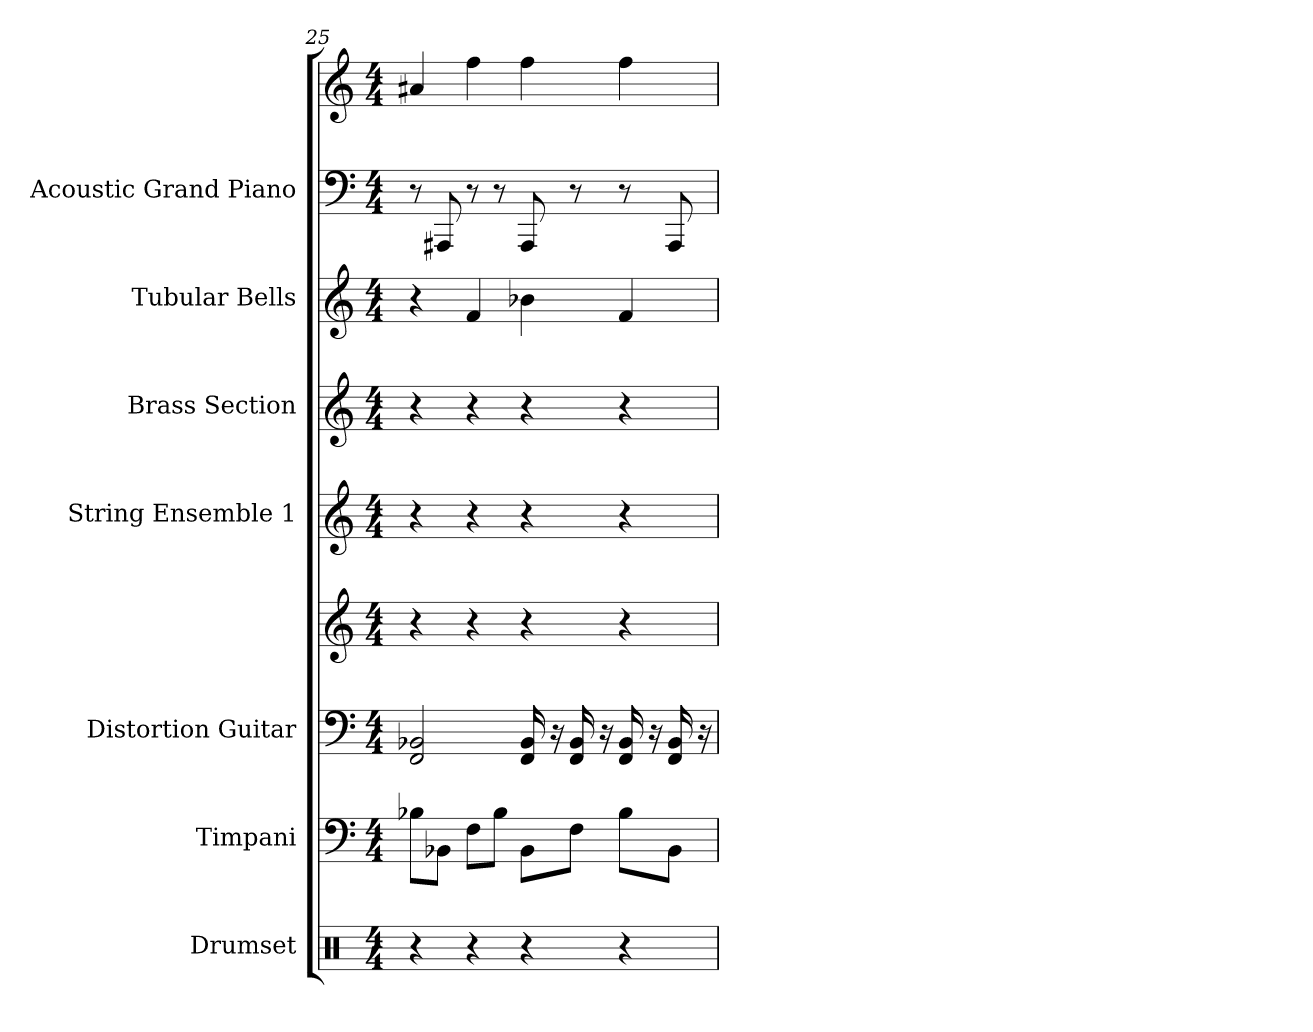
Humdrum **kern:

**kern	**kern	**kern	**kern	**kern	**kern	**kern	**kern	**kern
*part7	*part6	*part5	*part5	*part4	*part3	*part2	*part1	*part1
*staff9	*staff8	*staff7	*staff6	*staff5	*staff4	*staff3	*staff2	*staff1
*I"Drumset	*I"Timpani	*I"Distortion Guitar	*	*I"String Ensemble 1	*I"Brass Section	*I"Tubular Bells	*I"Acoustic Grand Piano	*
*I'Drs.	*I'Timp	*	*	*I'Str	*I'Brs	*I'Tbells	*I'Pno	*
*clefX	*clefF4	*clefF4	*clefG2	*clefG2	*clefG2	*clefG2	*clefF4	*clefG2
*k[]	*k[]	*k[]	*k[]	*k[]	*k[]	*k[]	*k[]	*k[]
*M4/4	*M4/4	*M4/4	*M4/4	*M4/4	*M4/4	*M4/4	*M4/4	*M4/4
=25	=25	=25	=25	=25	=25	=25	=25	=25
4r	8B-XL	2BB-X 2FF	4r	4r	4r	4r	8r	4a#X
.	8BB-XJ	.	.	.	.	.	8AAA#X	.
4r	8FL	.	4r	4r	4r	4f	8r	4ff
.	8B-J	.	.	.	.	.	8r	.
4r	8BB-L	16FF 16BB-	4r	4r	4r	4b-X	8AAA#	4ff
.	.	16r	.	.	.	.	.	.
.	8FJ	16FF 16BB-	.	.	.	.	8r	.
.	.	16r	.	.	.	.	.	.
4r	8B-L	16BB- 16FF	4r	4r	4r	4f	8r	4ff
.	.	16r	.	.	.	.	.	.
.	8BB-J	16BB- 16FF	.	.	.	.	8AAA#	.
.	.	16r	.	.	.	.	.	.
=	=	=	=	=	=	=	=	=
*-	*-	*-	*-	*-	*-	*-	*-	*-
